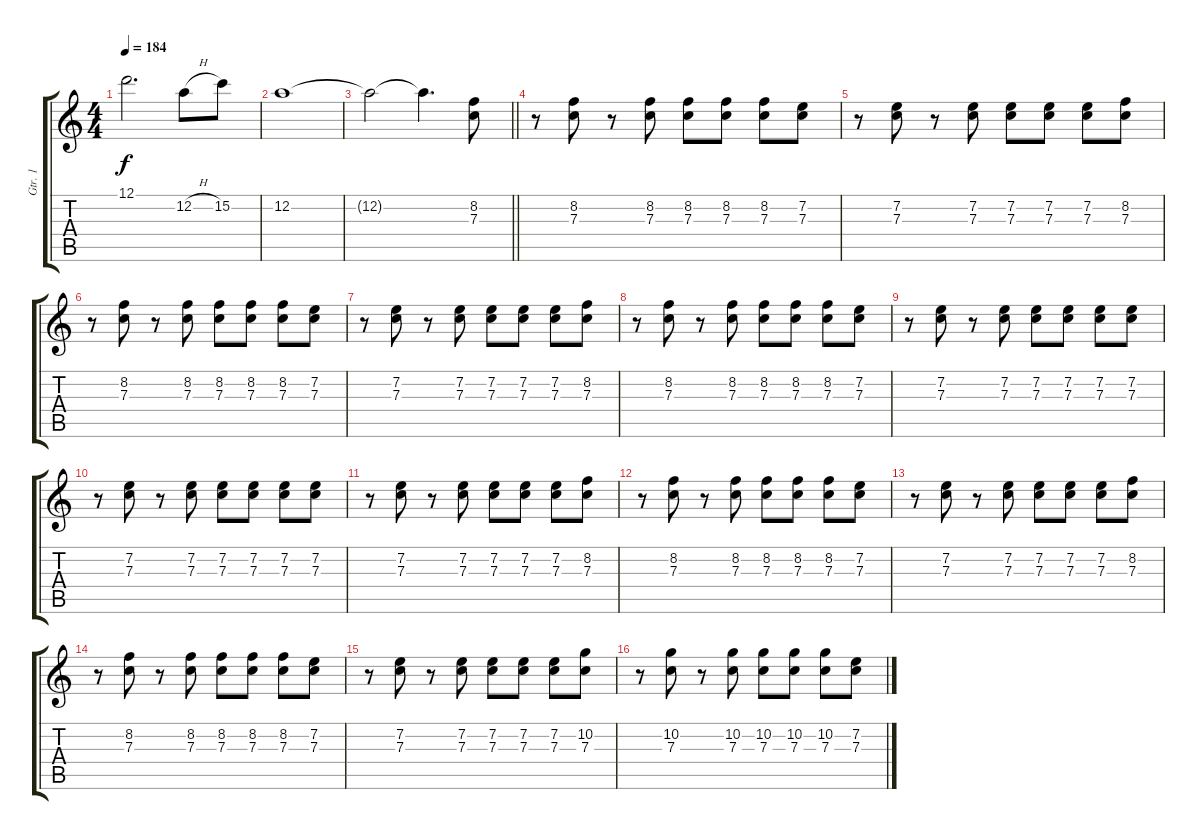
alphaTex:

\track ("Gtr. 1" "Gtr. 1") {instrument overdrivenguitar}
\staff {score tabs}
\tuning (D4 A3 F3 C3 G2 C2) {hide}
\ts (4 4)
\tempo 184
\clef g2
\ks c
12.1{t}.2{d dy f} 12.2{h}.8 15.2.8 |
12.2.1 |
\barLineRight lightlight
12.2{t}.2 12.2{t}.4{d} (8.2 7.3).8 |
r.8 (8.2 7.3).8 r.8 (8.2 7.3).8 (8.2 7.3).8 (8.2 7.3).8 (8.2 7.3).8 (7.2 7.3).8 |
r.8 (7.2 7.3).8 r.8 (7.2 7.3).8 (7.2 7.3).8 (7.2 7.3).8 (7.2 7.3).8 (8.2 7.3).8 |
r.8 (8.2 7.3).8 r.8 (8.2 7.3).8 (8.2 7.3).8 (8.2 7.3).8 (8.2 7.3).8 (7.2 7.3).8 |
r.8 (7.2 7.3).8 r.8 (7.2 7.3).8 (7.2 7.3).8 (7.2 7.3).8 (7.2 7.3).8 (8.2 7.3).8 |
r.8 (8.2 7.3).8 r.8 (8.2 7.3).8 (8.2 7.3).8 (8.2 7.3).8 (8.2 7.3).8 (7.2 7.3).8 |
r.8 (7.2 7.3).8 r.8 (7.2 7.3).8 (7.2 7.3).8 (7.2 7.3).8 (7.2 7.3).8 (7.2 7.3).8 |
r.8 (7.2 7.3).8 r.8 (7.2 7.3).8 (7.2 7.3).8 (7.2 7.3).8 (7.2 7.3).8 (7.2 7.3).8 |
r.8 (7.2 7.3).8 r.8 (7.2 7.3).8 (7.2 7.3).8 (7.2 7.3).8 (7.2 7.3).8 (8.2 7.3).8 |
r.8 (8.2 7.3).8 r.8 (8.2 7.3).8 (8.2 7.3).8 (8.2 7.3).8 (8.2 7.3).8 (7.2 7.3).8 |
r.8 (7.2 7.3).8 r.8 (7.2 7.3).8 (7.2 7.3).8 (7.2 7.3).8 (7.2 7.3).8 (8.2 7.3).8 |
r.8 (8.2 7.3).8 r.8 (8.2 7.3).8 (8.2 7.3).8 (8.2 7.3).8 (8.2 7.3).8 (7.2 7.3).8 |
r.8 (7.2 7.3).8 r.8 (7.2 7.3).8 (7.2 7.3).8 (7.2 7.3).8 (7.2 7.3).8 (10.2 7.3).8 |
r.8 (10.2 7.3).8 r.8 (10.2 7.3).8 (10.2 7.3).8 (10.2 7.3).8 (10.2 7.3).8 (7.2 7.3).8
